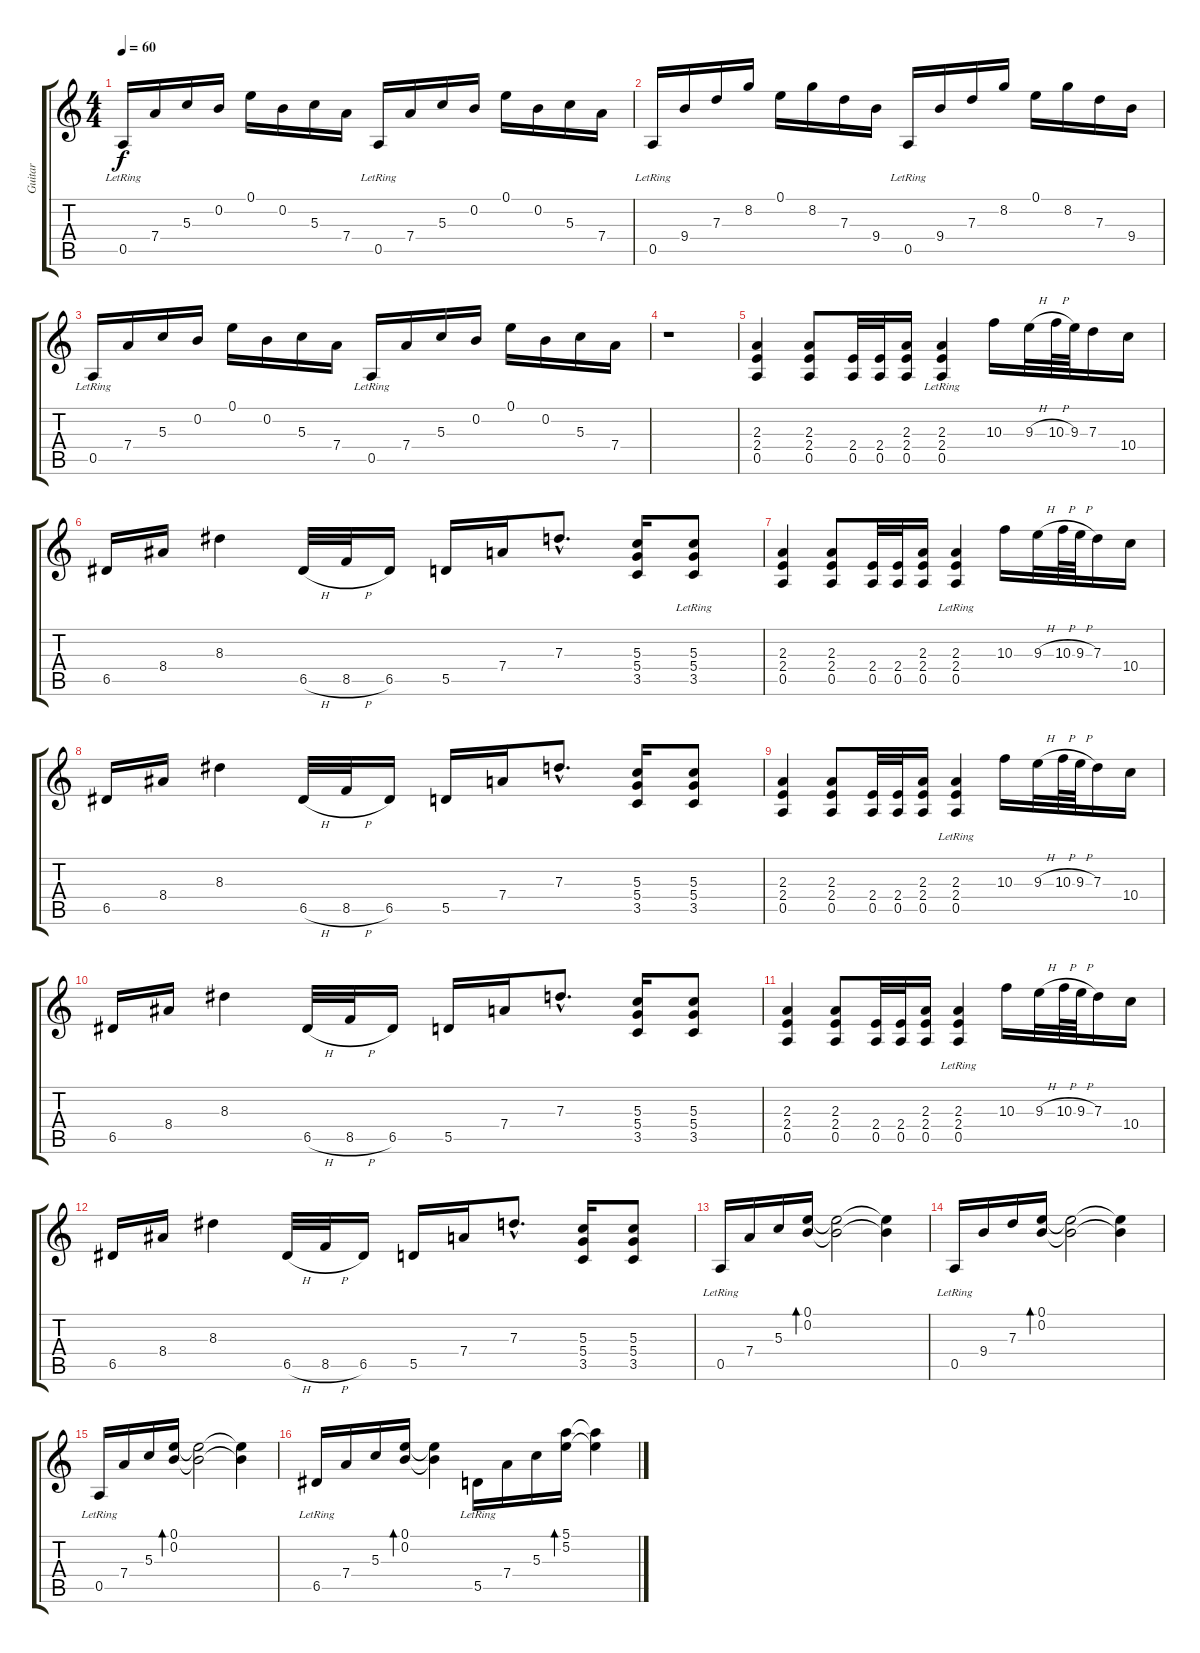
\track ("Guitar" "Guitar") {instrument overdrivenguitar}
\staff {score tabs}
\tuning (E4 B3 G3 D3 A2 E2) {hide}
\ts (4 4)
\tempo 60
\clef g2
\ks c
0.5{lr}.16{dy f} 7.4.16 5.3.16 0.2.16 0.1.16 0.2.16 5.3.16 7.4.16 0.5{lr}.16 7.4.16 5.3.16 0.2.16 0.1.16 0.2.16 5.3.16 7.4.16 |
0.5{lr}.16 9.4.16 7.3.16 8.2.16 0.1.16 8.2.16 7.3.16 9.4.16 0.5{lr}.16 9.4.16 7.3.16 8.2.16 0.1.16 8.2.16 7.3.16 9.4.16 |
0.5{lr}.16 7.4.16 5.3.16 0.2.16 0.1.16 0.2.16 5.3.16 7.4.16 0.5{lr}.16 7.4.16 5.3.16 0.2.16 0.1.16 0.2.16 5.3.16 7.4.16 |
r.1 |
(2.3 2.4 0.5).4{instrument overdrivenguitar} (2.3 2.4 0.5).8 (2.4 0.5).32 (2.4 0.5).32 (2.3 2.4 0.5).16 (2.3{lr} 2.4{lr} 0.5{lr}).4 10.3.16 9.3{h}.32 10.3{h}.64 9.3.64 7.3.16 10.4.16 |
6.5.16 8.4.16 8.3.4 6.5{h}.32 8.5{h}.32 6.5.16 5.5.16 7.4.16 7.3{hac}.8{d} (5.3 5.4 3.5).16 (5.3{lr} 5.4{lr} 3.5).8 |
(2.3 2.4 0.5).4 (2.3 2.4 0.5).8 (2.4 0.5).32 (2.4 0.5).32 (2.3 2.4 0.5).16 (2.3{lr} 2.4{lr} 0.5{lr}).4 10.3.16 9.3{h}.32 10.3{h}.64 9.3{h}.64 7.3.16 10.4.16 |
6.5.16 8.4.16 8.3.4 6.5{h}.32 8.5{h}.32 6.5.16 5.5.16 7.4.16 7.3{hac}.8{d} (5.3 5.4 3.5).16 (5.3 5.4 3.5).8 |
(2.3 2.4 0.5).4 (2.3 2.4 0.5).8 (2.4 0.5).32 (2.4 0.5).32 (2.3 2.4 0.5).16 (2.3{lr} 2.4{lr} 0.5{lr}).4 10.3.16 9.3{h}.32 10.3{h}.64 9.3{h}.64 7.3.16 10.4.16 |
6.5.16 8.4.16 8.3.4 6.5{h}.32 8.5{h}.32 6.5.16 5.5.16 7.4.16 7.3{hac}.8{d} (5.3 5.4 3.5).16 (5.3 5.4 3.5).8 |
(2.3 2.4 0.5).4 (2.3 2.4 0.5).8 (2.4 0.5).32 (2.4 0.5).32 (2.3 2.4 0.5).16 (2.3{lr} 2.4{lr} 0.5{lr}).4 10.3.16 9.3{h}.32 10.3{h}.64 9.3{h}.64 7.3.16 10.4.16 |
6.5.16 8.4.16 8.3.4 6.5{h}.32 8.5{h}.32 6.5.16 5.5.16 7.4.16 7.3{hac}.8{d} (5.3 5.4 3.5).16 (5.3 5.4 3.5).8 |
0.5{lr}.16{instrument acousticguitarsteel} 7.4.16 5.3.16 (0.1 0.2).16{bd 60} (0.1{t} 0.2{t}).2 (0.1{t} 0.2{t}).4 |
0.5{lr}.16 9.4.16 7.3.16 (0.1 0.2).16{bd 60} (0.1{t} 0.2{t}).2 (0.1{t} 0.2{t}).4 |
0.5{lr}.16 7.4.16 5.3.16 (0.1 0.2).16{bd 60} (0.1{t} 0.2{t}).2 (0.1{t} 0.2{t}).4 |
6.5{lr}.16 7.4.16 5.3.16 (0.1 0.2).16{bd 60} (0.1{t} 0.2{t}).4 5.5{lr}.16 7.4.16 5.3.16 (5.1 5.2).16{bd 60} (5.1{t} 5.2{t}).4
